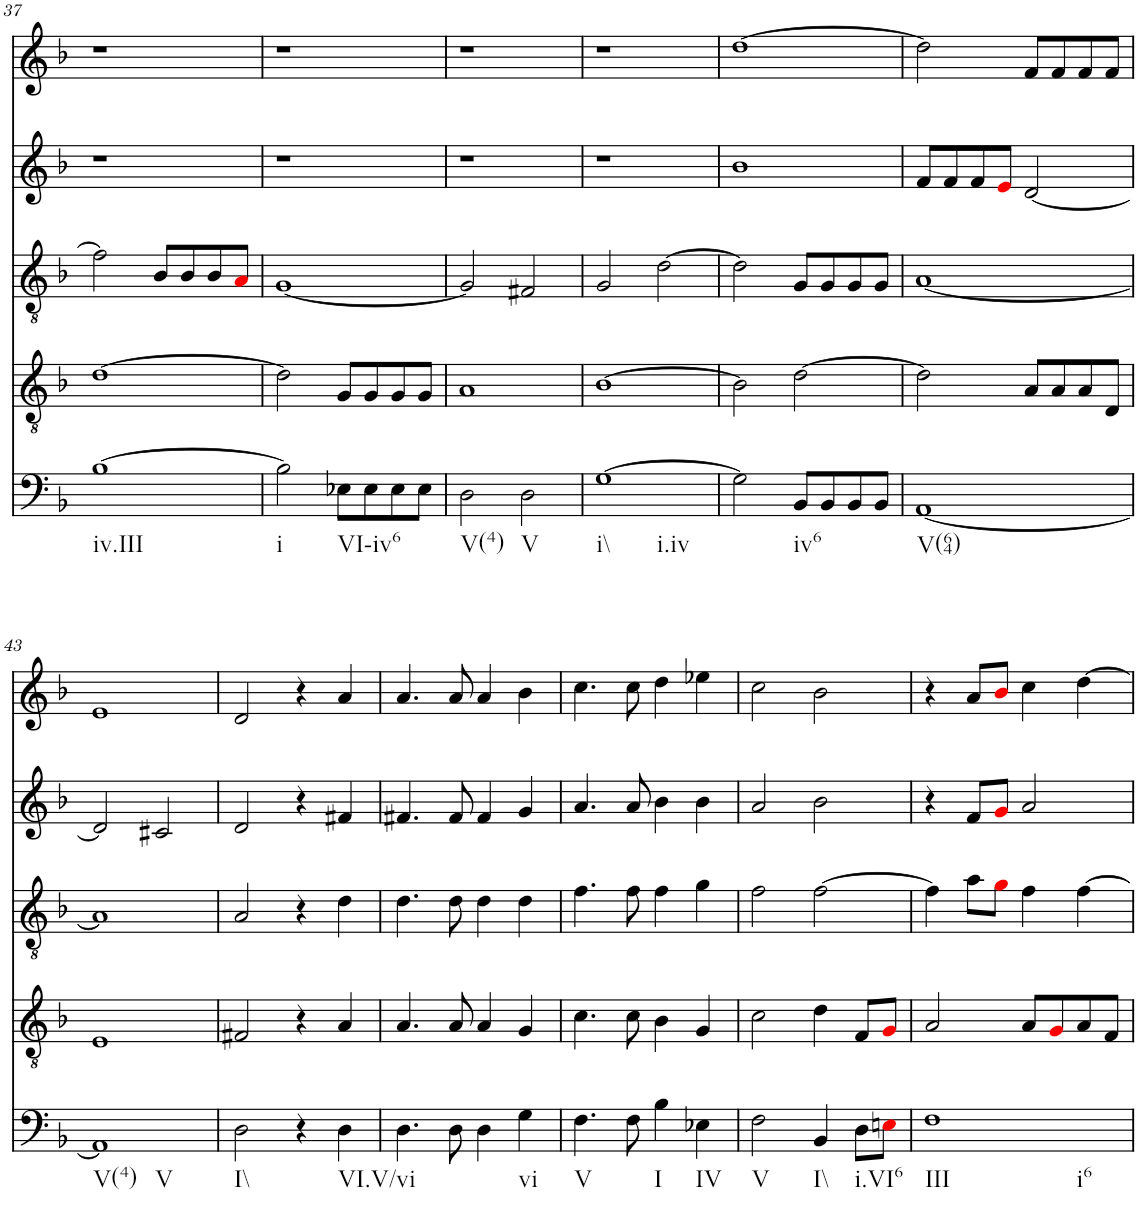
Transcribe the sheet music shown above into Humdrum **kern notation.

**kern	**kern	**kern	**kern	**kern
*part5	*part4	*part3	*part2	*part1
*staff5	*staff4	*staff3	*staff2	*staff1
*I"vox	*I"vox	*I"vox	*I"vox	*I"vox
!!LO:PB:g=z
*clefF4	*clefGv2	*clefGv2	*clefG2	*clefG2
*k[b-]	*k[b-]	*k[b-]	*k[b-]	*k[b-]
*M4/4	*M4/4	*M4/4	*M4/4	*M4/4
=37	=37	=37	=37	=37
!LO:TX:b:t=iv.III	!	!	!	!
[1B-	[1d	2f\]	1r	1r
.	.	8B-/L	.	.
.	.	8B-/	.	.
.	.	8B-/	.	.
.	.	8Ai/J	.	.
=38	=38	=38	=38	=38
!LO:TX:b:t=i	!	!	!	!
2B-\]	2d\]	[1G	1r	1r
!LO:TX:b:t=VI-iv6	!	!	!	!
8E-X\L	8G/L	.	.	.
8E-\	8G/	.	.	.
8E-\	8G/	.	.	.
8E-\J	8G/J	.	.	.
=39	=39	=39	=39	=39
!LO:TX:b:t=V(4)	!	!	!	!
2D\	1A	2G/]	1r	1r
!LO:TX:b:t=V	!	!	!	!
2D\	.	2F#X/	.	.
=40	=40	=40	=40	=40
!LO:TX:b:t=i\\	!	!	!	!
!LO:TX:b:t=i.iv	!	!	!	!
[1G	[1B-	2G/	1r	1r
.	.	[2d\	.	.
=41	=41	=41	=41	=41
2G\]	2B-\]	2d\]	1b-	[1dd
!LO:TX:b:t=iv6	!	!	!	!
8BB-/L	[2d\	8G/L	.	.
8BB-/	.	8G/	.	.
8BB-/	.	8G/	.	.
8BB-/J	.	8G/J	.	.
=42	=42	=42	=42	=42
!LO:TX:b:t=V(64)	!	!	!	!
[1AA	2d\]	[1A	8f/L	2dd\]
.	.	.	8f/	.
.	.	.	8f/	.
.	.	.	8ei/J	.
.	8A/L	.	[2d/	8f/L
.	8A/	.	.	8f/
.	8A/	.	.	8f/
.	8D/J	.	.	8f/J
!!LO:LB:g=z
=43	=43	=43	=43	=43
!LO:TX:b:t=V(4)	!	!	!	!
!LO:TX:b:t=V	!	!	!	!
1AA]	1E	1A]	2d/]	1e
.	.	.	2c#X/	.
=44	=44	=44	=44	=44
!LO:TX:b:t=I\\	!	!	!	!
2D\	2F#X/	2A/	2d/	2d/
4r	4r	4r	4r	4r
!LO:TX:b:t=VI.V/vi	!	!	!	!
4D\	4A/	4d\	4f#X/	4a/
=45	=45	=45	=45	=45
4.D\	4.A/	4.d\	4.f#X/	4.a/
8D\	8A/	8d\	8f#/	8a/
4D\	4A/	4d\	4f#/	4a/
!LO:TX:b:t=vi	!	!	!	!
4G\	4G/	4d\	4g/	4b-\
=46	=46	=46	=46	=46
!LO:TX:b:t=V	!	!	!	!
4.F\	4.c\	4.f\	4.a/	4.cc\
8F\	8c\	8f\	8a/	8cc\
!LO:TX:b:t=I	!	!	!	!
4B-\	4B-\	4f\	4b-\	4dd\
!LO:TX:b:t=IV	!	!	!	!
4E-X\	4G/	4g\	4b-\	4ee-X\
=47	=47	=47	=47	=47
!LO:TX:b:t=V	!	!	!	!
2F\	2c\	2f\	2a/	2cc\
!LO:TX:b:t=I\\	!	!	!	!
4BB-/	4d\	[2f\	2b-\	2b-\
!LO:TX:b:t=i.VI6	!	!	!	!
8D\L	8F/L	.	.	.
8Eni\J	8Gi/J	.	.	.
=48	=48	=48	=48	=48
!LO:TX:b:t=III	!	!	!	!
!LO:TX:b:t=i6	!	!	!	!
1F	2A/	4f\]	4r	4r
.	.	8a\L	8f/L	8a/L
.	.	8gi\J	8gi/J	8b-i/J
.	8A/L	4f\	2a/	4cc\
.	8Gi/	.	.	.
.	8A/	[4f\	.	[4dd\
.	8F/J	.	.	.
=	=	=	=	=
*-	*-	*-	*-	*-
